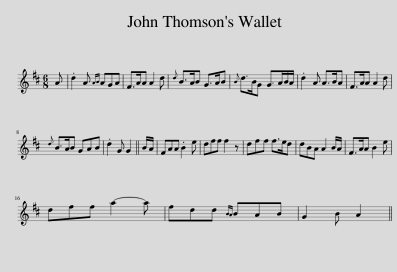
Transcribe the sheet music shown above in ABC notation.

X:1
L:1/8
M:6/8
I:linebreak $
K:D
V:1 treble
V:1
 A | .d2 A{AB} AGA | F>AA A2 d |{d} B>AB G>AB |{B} d>BG G>AB/A/ | %5
 .d2 A A>BA | F>AA A2 d |${d} B>AB GAB | .d2 G G2 || B/A/ | %10
 FAA .B2 e | dff f2 z | dff f>ed | dBA A2 B/A/ | F>AA B2 e |$ %15
 dff a2- a | fdd{BA} BAB | G2 B A2 || %18
